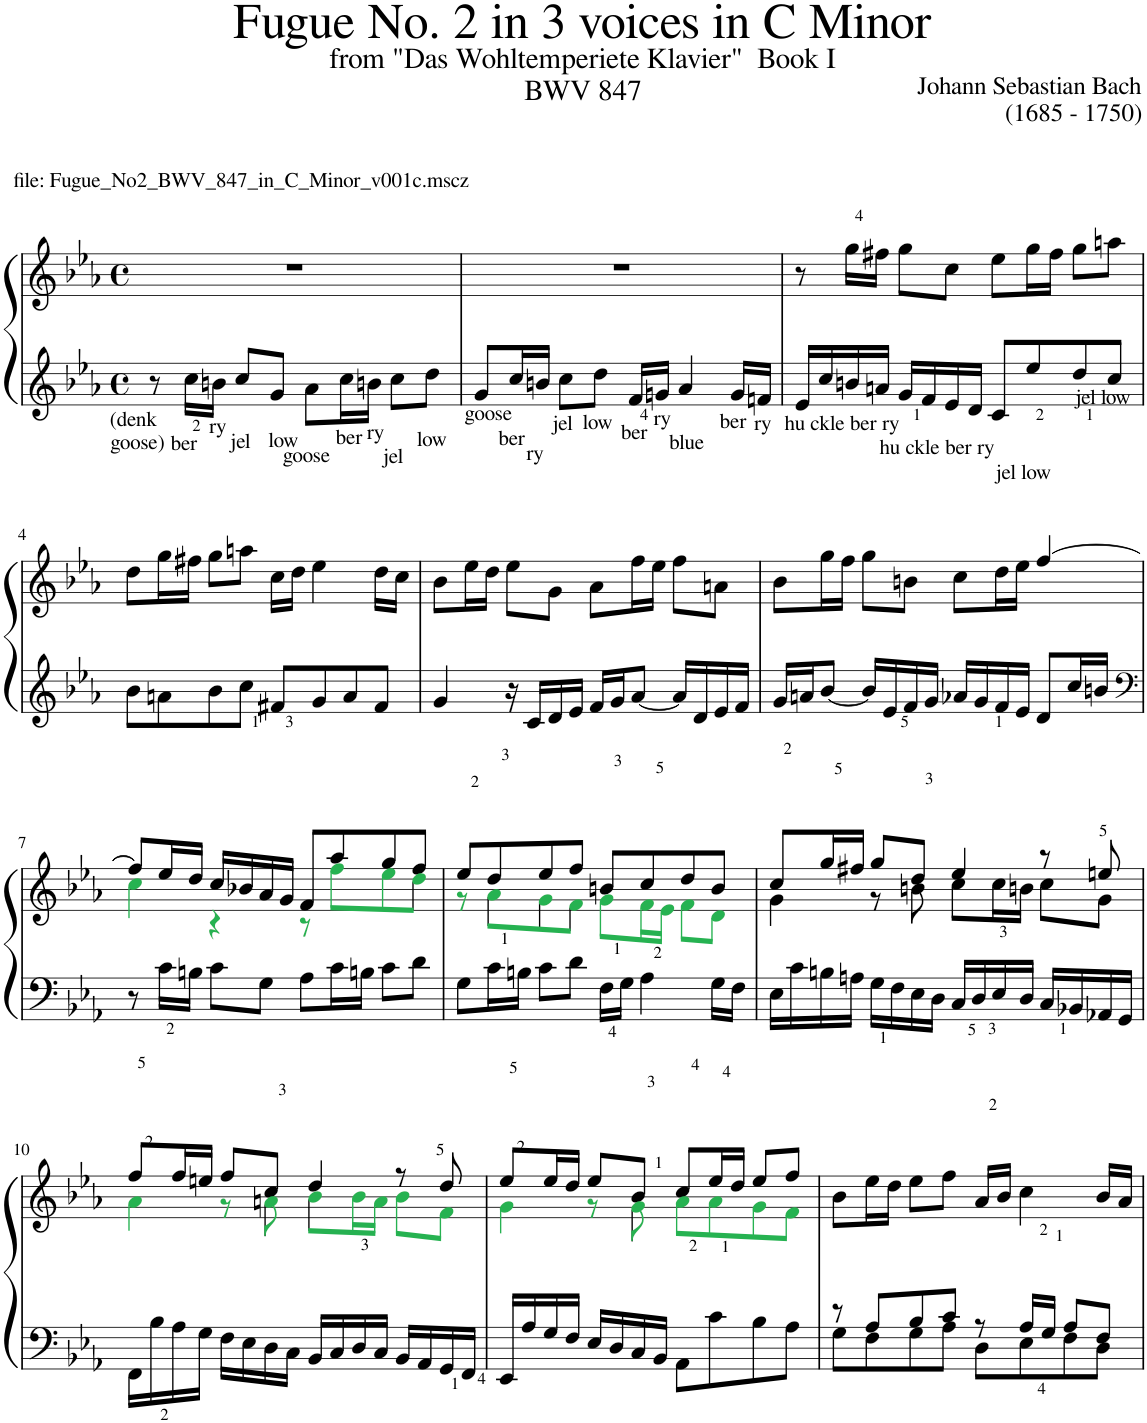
**kern	**kern
*part1	*part1
*staff2	*staff1
*I"Piano	*
*I'Pno.	*
*clefG2	*clefG2
*k[b-e-a-]	*k[b-e-a-]
*M4/4	*M4/4
*met(c)	*met(c)
=1	=1
!	!LO:TX:a:t=file&colon; Fugue_No2_BWV_847_in_C_Minor_v001c.mscz
!LO:TX:b:t=(denk	!
!LO:TX:b:t=goose)	!
8r	1r
!LO:TX:b:t=ber	!
16cc\LL	.
!LO:TX:b:t=ry	!
16bn\JJ	.
!LO:TX:b:t=jel	!
8cc/L	.
!LO:TX:b:t=low	!
8g/J	.
!LO:TX:b:t=goose	!
8a-\L	.
!LO:TX:b:t=ber	!
16cc\L	.
!LO:TX:b:t=ry	!
16bn\JJ	.
!LO:TX:b:t=jel	!
8cc\L	.
!LO:TX:b:t=low	!
8dd\J	.
=2	=2
!LO:TX:b:t=goose	!
8g/L	1r
!LO:TX:b:t=ber	!
16cc/L	.
!LO:TX:b:t=ry	!
16bn/JJ	.
!LO:TX:b:t=jel	!
8cc\L	.
!LO:TX:b:t=low	!
8dd\J	.
!LO:TX:b:t=ber	!
16f/LL	.
!LO:TX:b:t=ry	!
16gn/JJ	.
!LO:TX:b:t=blue	!
4a-/	.
!LO:TX:b:t=ber	!
16g/LL	.
!LO:TX:b:t=ry	!
16fn/JJ	.
=3	=3
!LO:TX:b:t=hu ckle ber ry	!
16e-/LL	8r
16cc/	.
16bn/	16gg\LL
16an/JJ	16ff#X\JJ
!LO:TX:b:t=hu ckle ber ry	!
16g/LL	8gg\L
16f/	.
16e-/	8cc\J
16d/JJ	.
!LO:TX:b:t=jel low	!
8c/L	8ee-\L
8ee-/	16gg\L
.	16ff#\JJ
!LO:TX:a:t=jel low	!
8dd/	8gg\L
8cc/J	8aan\J
!!LO:LB:g=z
=4	=4
8b-\L	8dd\L
8an\	16gg\L
.	16ff#X\JJ
8b-\	8gg\L
8cc\J	8aan\J
8f#X/L	16cc\LL
.	16dd\JJ
8g/	4ee-\
8a/	.
8f#/J	16dd\LL
.	16cc\JJ
=5	=5
4g/	8b-\L
.	16ee-\L
.	16dd\JJ
16r	8ee-\L
16c/LL	.
16d/	8g\J
16e-/JJ	.
16f/LL	8a-\L
16g/J	.
[8a-/J	16ff\L
.	16ee-\JJ
16a-/LL]	8ff\L
16d/	.
16e-/	8an\J
16f/JJ	.
=6	=6
16g/LL	8b-\L
16an/J	.
[8b-/J	16gg\L
.	16ff\JJ
16b-/LL]	8gg\L
16e-/	.
16f/	8bn\J
16g/JJ	.
16a-X/LL	8cc\L
16g/	.
16f/	16dd\L
16e-/JJ	16ee-\JJ
8d/L	[4ff/
16cc/L	.
16bn/JJ	.
!!LO:LB:g=z
=7	=7
*clefF4	*
*	*^
8r	8ff/L]	4cci\
16c\LL	16ee-/L	.
16Bn\JJ	16dd/JJ	.
8c\L	16cc/LL	4r
.	16b-X/	.
8G\J	16a-/	.
.	16g/JJ	.
8A-\L	8f/L	8r
16c\L	8aa-/	8ffi\L
16Bn\JJ	.	.
8c\L	8gg/	8ee-i\
8d\J	8ff/J	8ddi\J
=8	=8	=8
8G\L	8ee-/L	8r
16c\L	8dd/	8a-i\L
16Bn\JJ	.	.
8c\L	8ee-/	8gi\
8d\J	8ff/J	8fi\J
16F\LL	8bn/L	8gi\L
16G\JJ	.	.
4A-\	8cc/	16fi\L
.	.	16e-i\JJ
.	8dd/	8fi\L
16G\LL	8b/J	8di\J
16F\JJ	.	.
=9	=9	=9
16E-\LL	8cc/L	4g\
16c\	.	.
16Bn\	16gg/L	.
16An\JJ	16ff#X/JJ	.
16G\LL	8gg/L	8r
16F\	.	.
16E-\	8dd/J	8bn\
16D\JJ	.	.
16C/LL	4ee-/	8cc\L
16D/	.	.
16E-/	.	16cc\L
16D/JJ	.	16bn\JJ
16C/LL	8r	8cc\L
16BB-X/	.	.
16AA-X/	8een/	8g\J
16GG/JJ	.	.
!!LO:LB:g=z	!!
=10	=10	=10
16FF\LL	8ff/L	4a-i\
16B-\	.	.
16A-\	16ff/L	.
16G\JJ	16een/JJ	.
16F\LL	8ff/L	8r
16E-\	.	.
16D\	8cc/J	8ani\
16C\JJ	.	.
16BB-/LL	4dd/	8b-i\L
16C/	.	.
16D/	.	16b-i\L
16C/JJ	.	16ai\JJ
16BB-/LL	8r	8b-i\L
16AA-/	.	.
16GG/	8dd/	8fi\J
16FF/JJ	.	.
=11	=11	=11
16EE-/LL	8ee-/L	4gi\
16A-/	.	.
16G/	16ee-/L	.
16F/JJ	16dd/JJ	.
16E-/LL	8ee-/L	8r
16D/	.	.
16C/	8b-/J	8gi\
16BB-/JJ	.	.
8AA-\L	8cc/L	8a-i\L
8c\	16ee-/L	8a-i\
.	16dd/JJ	.
8B-\	8ee-/L	8gi\
8A-\J	8ff/J	8fi\J
*	*v	*v
=12	=12
*^	*
8r	8G\L	8b-\L
8A-/L	8F\	16ee-\L
.	.	16dd\JJ
8B-/	8G\	8ee-\L
8c/J	8A-\J	8ff\J
8r	8D\L	16a-/LL
.	.	16b-/JJ
16A-/LL	8E-\	4cc\
16G/JJ	.	.
8A-/L	8F\	.
8F/J	8D\J	16b-/LL
.	.	16a-/JJ
*v	*v	*
=	=
*-	*-
